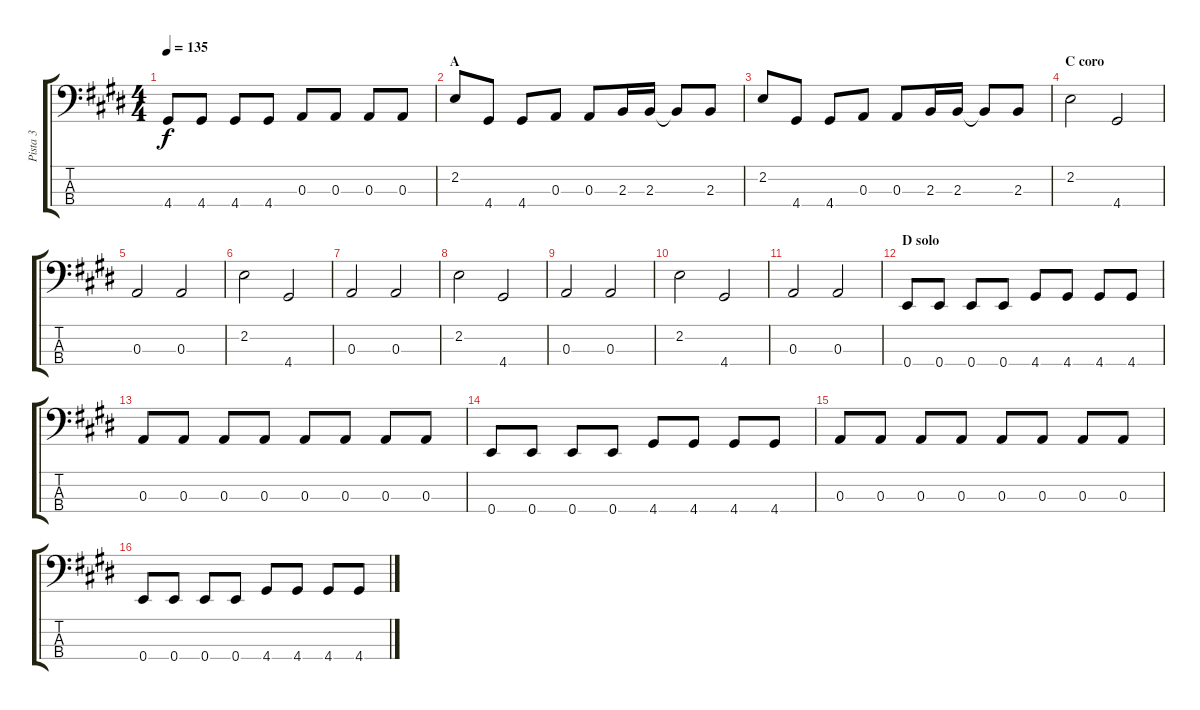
\track ("Pista 3" "Pista 3") {instrument electricbassfinger}
\staff {score tabs}
\tuning (G2 D2 A1 E1) {hide}
\ts (4 4)
\tempo 135
\clef f4
\ks e
4.4.8{dy f} 4.4.8 4.4.8 4.4.8 0.3.8 0.3.8 0.3.8 0.3.8 |
\section ("" "A")
2.2.8 4.4.8 4.4.8 0.3.8 0.3.8 2.3.16 2.3.16 2.3{t}.8 2.3.8 |
2.2.8 4.4.8 4.4.8 0.3.8 0.3.8 2.3.16 2.3.16 2.3{t}.8 2.3.8 |
\section ("" "C coro")
2.2.2 4.4.2 |
0.3.2 0.3.2 |
2.2.2 4.4.2 |
0.3.2 0.3.2 |
2.2.2 4.4.2 |
0.3.2 0.3.2 |
2.2.2 4.4.2 |
0.3.2 0.3.2 |
\section ("" "D solo")
0.4.8 0.4.8 0.4.8 0.4.8 4.4.8 4.4.8 4.4.8 4.4.8 |
0.3.8 0.3.8 0.3.8 0.3.8 0.3.8 0.3.8 0.3.8 0.3.8 |
0.4.8 0.4.8 0.4.8 0.4.8 4.4.8 4.4.8 4.4.8 4.4.8 |
0.3.8 0.3.8 0.3.8 0.3.8 0.3.8 0.3.8 0.3.8 0.3.8 |
0.4.8 0.4.8 0.4.8 0.4.8 4.4.8 4.4.8 4.4.8 4.4.8
